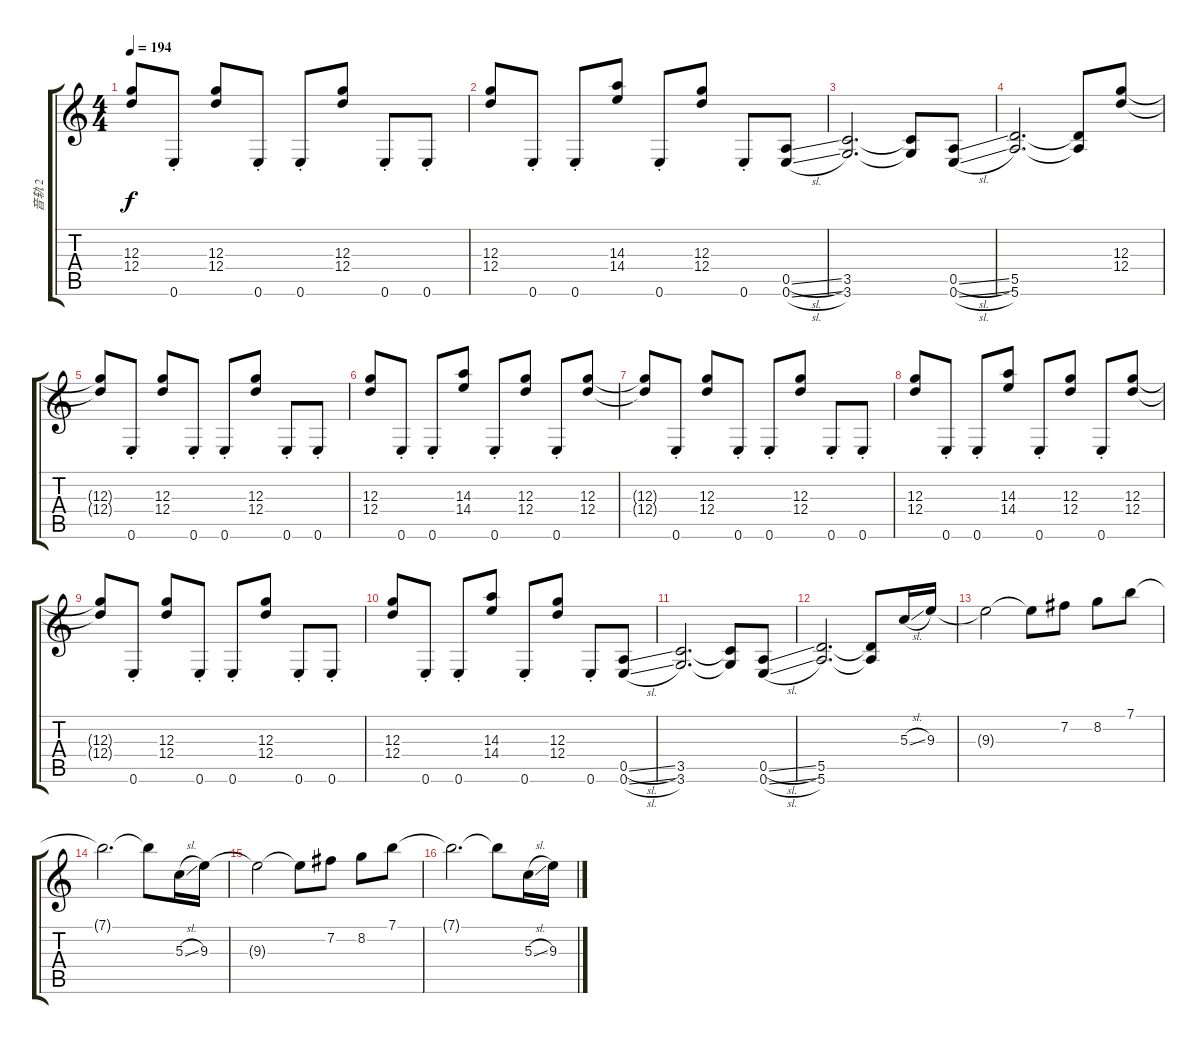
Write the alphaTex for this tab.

\track ("音轨 2" "音轨 2") {instrument overdrivenguitar}
\staff {score tabs}
\tuning (E4 B3 G3 D3 A2 E2) {hide}
\ts (4 4)
\tempo 194
\clef g2
\ks c
(12.3{t} 12.4{t}).8{dy f} 0.6{st}.8 (12.3 12.4).8 0.6{st}.8 0.6{st}.8 (12.3 12.4).8 0.6{st}.8 0.6{st}.8 |
(12.3 12.4).8 0.6{st}.8 0.6{st}.8 (14.3 14.4).8 0.6{st}.8 (12.3 12.4).8 0.6{st}.8 (0.5{sl} 0.6{sl}).8 |
(3.5 3.6).2{d} (3.5{t} 3.6{t}).8 (0.5{sl} 0.6{sl}).8 |
(5.5 5.6).2{d} (5.5{t} 5.6{t}).8 (12.3 12.4).8 |
(12.3{t} 12.4{t}).8 0.6{st}.8 (12.3 12.4).8 0.6{st}.8 0.6{st}.8 (12.3 12.4).8 0.6{st}.8 0.6{st}.8 |
(12.3 12.4).8 0.6{st}.8 0.6{st}.8 (14.3 14.4).8 0.6{st}.8 (12.3 12.4).8 0.6{st}.8 (12.3 12.4).8 |
(12.3{t} 12.4{t}).8 0.6{st}.8 (12.3 12.4).8 0.6{st}.8 0.6{st}.8 (12.3 12.4).8 0.6{st}.8 0.6{st}.8 |
(12.3 12.4).8 0.6{st}.8 0.6{st}.8 (14.3 14.4).8 0.6{st}.8 (12.3 12.4).8 0.6{st}.8 (12.3 12.4).8 |
(12.3{t} 12.4{t}).8 0.6{st}.8 (12.3 12.4).8 0.6{st}.8 0.6{st}.8 (12.3 12.4).8 0.6{st}.8 0.6{st}.8 |
(12.3 12.4).8 0.6{st}.8 0.6{st}.8 (14.3 14.4).8 0.6{st}.8 (12.3 12.4).8 0.6{st}.8 (0.5{sl} 0.6{sl}).8 |
(3.5 3.6).2{d} (3.5{t} 3.6{t}).8 (0.5{sl} 0.6{sl}).8 |
(5.5 5.6).2{d} (5.5{t} 5.6{t}).8 5.3{sl}.16{volume 16} 9.3.16 |
9.3{t}.2 9.3{t}.8 7.2.8 8.2.8 7.1.8 |
7.1{t}.2{d} 7.1{t}.8 5.3{sl}.16 9.3.16 |
9.3{t}.2 9.3{t}.8 7.2.8 8.2.8 7.1.8 |
7.1{t}.2{d} 7.1{t}.8 5.3{sl}.16 9.3.16
